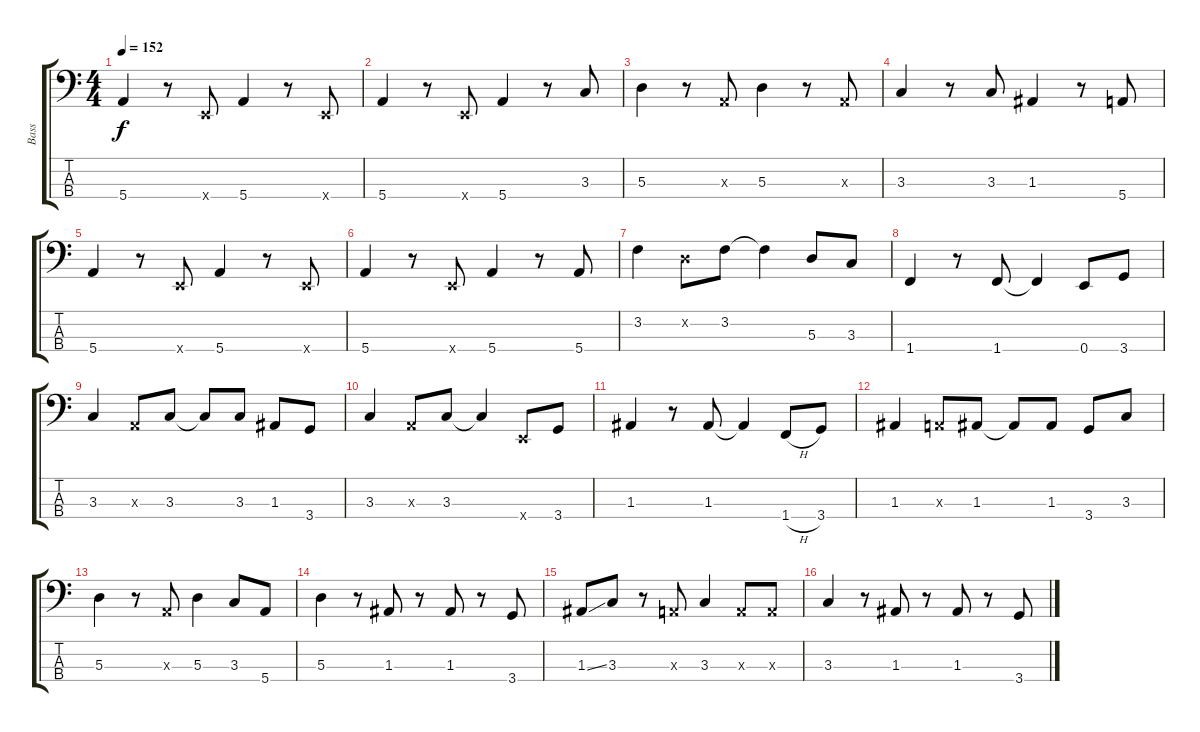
\track ("Bass" "Bass") {instrument electricbassfinger}
\staff {score tabs}
\tuning (G2 D2 A1 E1) {hide}
\ts (4 4)
\tempo 152
\clef f4
\ks c
5.4.4{dy f} r.8 0.4{x}.8 5.4.4 r.8 0.4{x}.8 |
5.4.4 r.8 0.4{x}.8 5.4.4 r.8 3.3.8 |
5.3.4 r.8 0.3{x}.8 5.3.4 r.8 0.3{x}.8 |
3.3.4 r.8 3.3.8 1.3.4 r.8 5.4.8 |
5.4.4 r.8 0.4{x}.8 5.4.4 r.8 0.4{x}.8 |
5.4.4 r.8 0.4{x}.8 5.4.4 r.8 5.4.8 |
3.2.4 0.2{x}.8 3.2.8 3.2{t}.4 5.3.8 3.3.8 |
1.4.4 r.8 1.4.8 1.4{t}.4 0.4.8 3.4.8 |
3.3.4 0.3{x}.8 3.3.8 3.3{t}.8 3.3.8 1.3.8 3.4.8 |
3.3.4 0.3{x}.8 3.3.8 3.3{t}.4 0.4{x}.8 3.4.8 |
1.3.4 r.8 1.3.8 1.3{t}.4 1.4{h}.8 3.4.8 |
1.3.4 0.3{x}.8 1.3.8 1.3{t}.8 1.3.8 3.4.8 3.3.8 |
5.3.4 r.8 0.3{x}.8 5.3.4 3.3.8 5.4.8 |
5.3.4 r.8 1.3.8 r.8 1.3.8 r.8 3.4.8 |
1.3{ss}.8 3.3.8 r.8 0.3{x}.8 3.3.4 0.3{x}.8 0.3{x}.8 |
3.3.4 r.8 1.3.8 r.8 1.3.8 r.8 3.4.8
